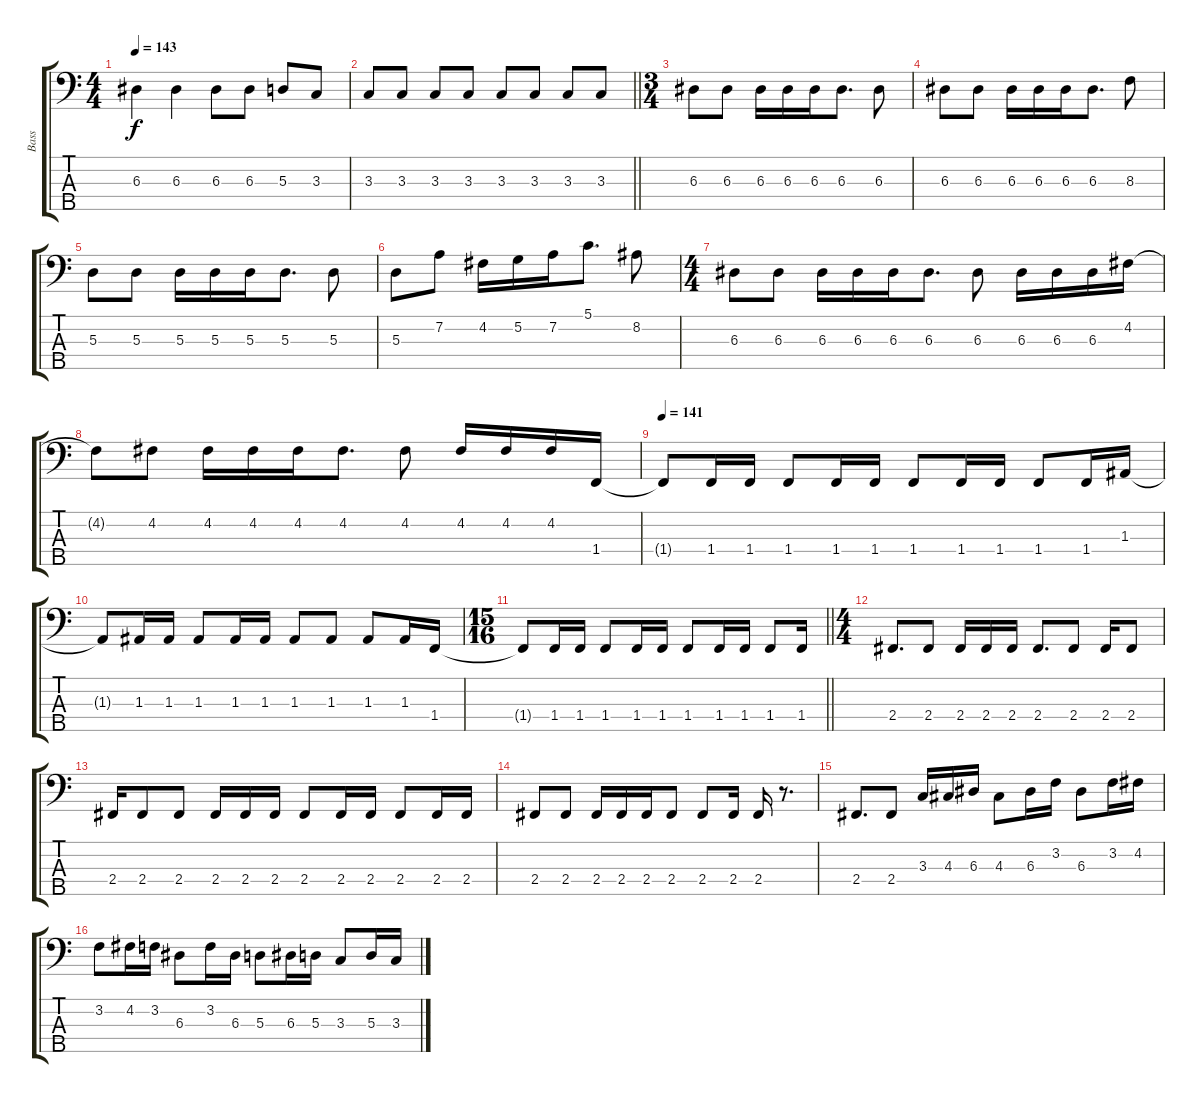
\track ("Bass" "Bass") {instrument electricbasspick}
\staff {score tabs}
\tuning (G2 D2 A1 E1 B0) {hide}
\ts (4 4)
\section ("" "")
\tempo 143
\clef f4
\ks c
6.3.4{dy f} 6.3.4 6.3.8 6.3.8 5.3.8 3.3.8 |
\barLineRight lightlight
3.3.8 3.3.8 3.3.8 3.3.8 3.3.8 3.3.8 3.3.8 3.3.8 |
\ts (3 4)
\section ("" "")
6.3.8 6.3.8 6.3.16 6.3.16 6.3.16 6.3.8{d} 6.3.8 |
6.3.8 6.3.8 6.3.16 6.3.16 6.3.16 6.3.8{d} 8.3.8 |
5.3.8 5.3.8 5.3.16 5.3.16 5.3.16 5.3.8{d} 5.3.8 |
5.3.8 7.2.8 4.2.16 5.2.16 7.2.16 5.1.8{d} 8.2.8 |
\ts (4 4)
6.3.8 6.3.8 6.3.16 6.3.16 6.3.16 6.3.8{d} 6.3.8 6.3.16 6.3.16 6.3.16 4.2.16 |
4.2{t}.8 4.2.8 4.2.16 4.2.16 4.2.16 4.2.8{d} 4.2.8 4.2.16 4.2.16 4.2.16 1.4.16 |
\tempo 141
1.4{t}.8 1.4.16 1.4.16 1.4.8 1.4.16 1.4.16 1.4.8 1.4.16 1.4.16 1.4.8 1.4.16 1.3.16 |
1.3{t}.8 1.3.16 1.3.16 1.3.8 1.3.16 1.3.16 1.3.8 1.3.8 1.3.8 1.3.16 1.4.16 |
\ts (15 16)
\barLineRight lightlight
1.4{t}.8 1.4.16 1.4.16 1.4.8 1.4.16 1.4.16 1.4.8 1.4.16 1.4.16 1.4.8 1.4.16 |
\ts (4 4)
2.4.8{d} 2.4.8 2.4.16 2.4.16 2.4.16 2.4.8{d} 2.4.8 2.4.16 2.4.8 |
2.4.16 2.4.8 2.4.8 2.4.16 2.4.16 2.4.16 2.4.8 2.4.16 2.4.16 2.4.8 2.4.16 2.4.16 |
2.4.8 2.4.8 2.4.16 2.4.16 2.4.16 2.4.8 2.4.8 2.4.16 2.4.16 r.8{d} |
2.4.8{d} 2.4.8 3.3.16 4.3.16 6.3.16 4.3.8 6.3.16 3.2.16 6.3.8 3.2.16 4.2.16 |
3.2.8 4.2.16 3.2.16 6.3.8 3.2.16 6.3.16 5.3.8 6.3.16 5.3.16 3.3.8 5.3.16 3.3.16
